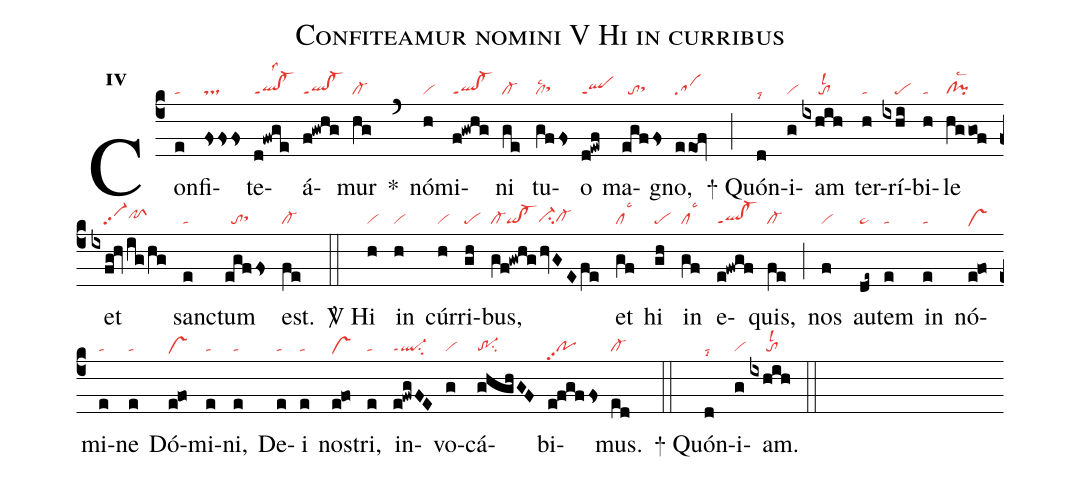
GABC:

name:Confiteamur nomini V Hi in curribus;
office-part:re;
mode:4;
nabc-lines:1;
%%
initial-style: 1;
name: Confiteamur nomini;
mode: 4;
office-part: Responsorium;
annotation: Resp.;
annotation: iv;
nabc-lines: 1;
%%
(c4) Con(e|ta)fi(fsss|ts)te(d!fwge|ql!cl-ppt1lss2)á(f!gwhg|ql!cl-ppt1)mur(hg|cl-) <sp>*</sp>(`) nó(h|vi)mi(f!gwhg|ql!cl-ppt1)ni(ge|cl-) tu(gffs|cllsc2sthh)o(d!ewf|qlppt1) ma(egffs|//tosthh)gno,(eeof|sa) (;)
<sp>+</sp> Quón(d|talsi8)i(g|vi)am(ixhih|/////tolsl2) ter(h|ta)rí(ixhi|////pe)bi(h|ta)le(hggof|cl!pilsc2) et(ixfg!hv/ig/hg|////vi-pp2pfShh) sanc(e|ta)tum(egffs|//tosthh) est.(fe|cl-) (::)

<sp>V/</sp> Hi(h|vi) in(h|vi) cúr(h|vi)ri(gh|pe)bus,(gf!gwhg/hvGEfe|cl-qi!cl-ci-hgcl-hg) et(gf|cllsc3) hi(gh|pe) in(gf|cllsc3) e(e!fwgf|ql!cl-ppt1)quis,(fe|cl-) (;) nos(f|vi) au(de~|ta>)tem(e|ta) in(e|ta) nó(e!fo|vshe)mi(e|ta)ne(e|ta) Dó(e!fo|vshe)mi(e|ta)ni,(e|ta) De(e|ta)i(e|ta) nos(e!fo|vshe)tri,(e|ta) in(e!fwgFE|ql-ppt1su2)vo(g|vi)cá(ghghGF|tr-1su2)bi(e!fgffs|popp2)mus.(ed|cl-) (::)
<sp>+</sp> Quón(d|talsi8)i(g|vi)am.(ixhih|/////tolsl2) (::)
